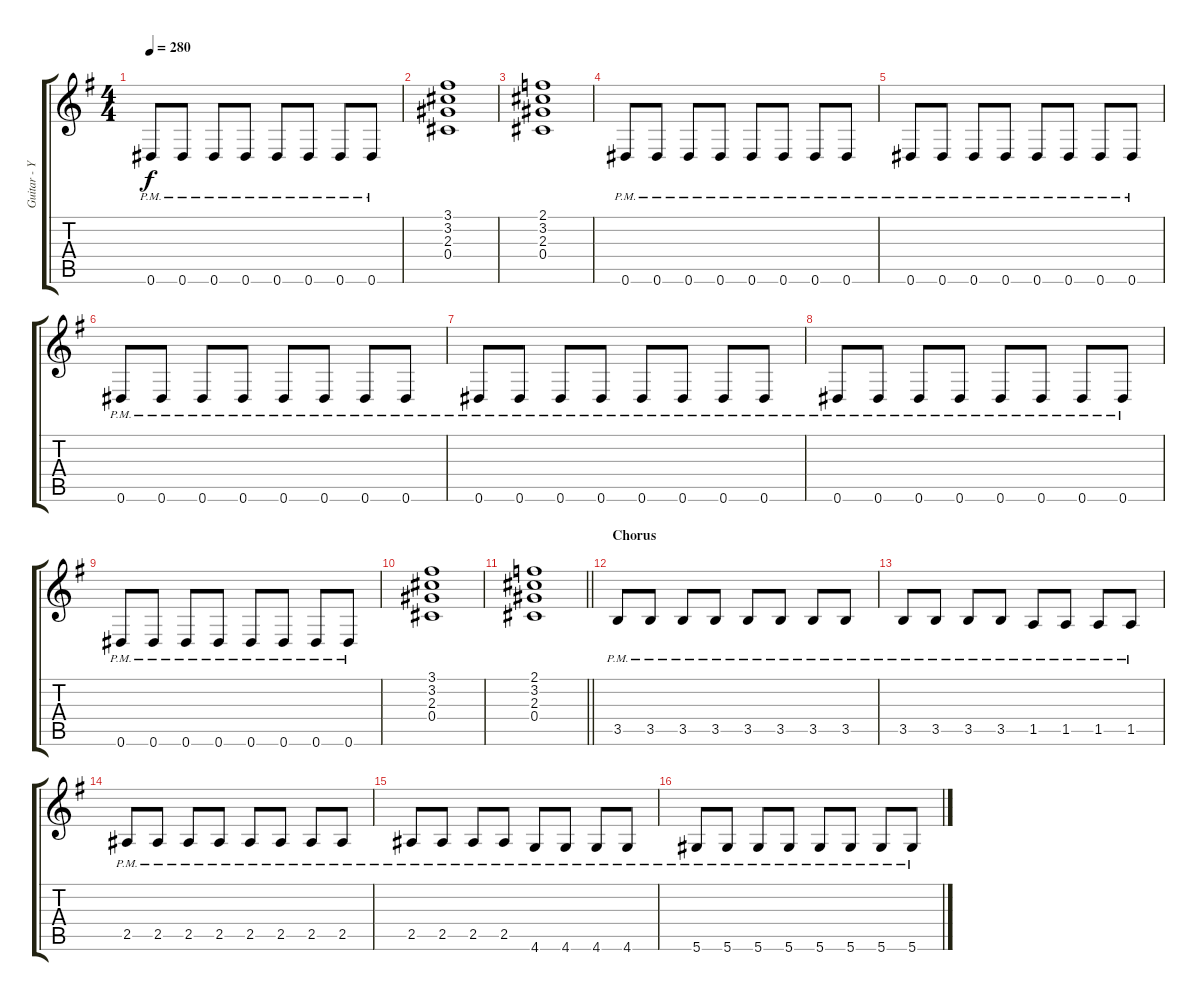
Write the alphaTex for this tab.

\track ("Guitar - Yngwie J. Malmsteen" "Guitar - Y") {instrument overdrivenguitar}
\staff {score tabs}
\tuning (Eb4 Bb3 Gb3 Db3 Ab2 Eb2) {hide}
\ts (4 4)
\tempo 280
\clef g2
\ks eminor
0.6{pm}.8{dy f} 0.6{pm}.8 0.6{pm}.8 0.6{pm}.8 0.6{pm}.8 0.6{pm}.8 0.6{pm}.8 0.6{pm}.8 |
(3.1 3.2 2.3 0.4).1 |
(2.1 3.2 2.3 0.4).1 |
0.6{pm}.8 0.6{pm}.8 0.6{pm}.8 0.6{pm}.8 0.6{pm}.8 0.6{pm}.8 0.6{pm}.8 0.6{pm}.8 |
0.6{pm}.8 0.6{pm}.8 0.6{pm}.8 0.6{pm}.8 0.6{pm}.8 0.6{pm}.8 0.6{pm}.8 0.6{pm}.8 |
0.6{pm}.8 0.6{pm}.8 0.6{pm}.8 0.6{pm}.8 0.6{pm}.8 0.6{pm}.8 0.6{pm}.8 0.6{pm}.8 |
0.6{pm}.8 0.6{pm}.8 0.6{pm}.8 0.6{pm}.8 0.6{pm}.8 0.6{pm}.8 0.6{pm}.8 0.6{pm}.8 |
0.6{pm}.8 0.6{pm}.8 0.6{pm}.8 0.6{pm}.8 0.6{pm}.8 0.6{pm}.8 0.6{pm}.8 0.6{pm}.8 |
0.6{pm}.8 0.6{pm}.8 0.6{pm}.8 0.6{pm}.8 0.6{pm}.8 0.6{pm}.8 0.6{pm}.8 0.6{pm}.8 |
(3.1 3.2 2.3 0.4).1 |
\barLineRight lightlight
(2.1 3.2 2.3 0.4).1 |
\section ("" "Chorus")
3.5{pm}.8 3.5{pm}.8 3.5{pm}.8 3.5{pm}.8 3.5{pm}.8 3.5{pm}.8 3.5{pm}.8 3.5{pm}.8 |
3.5{pm}.8 3.5{pm}.8 3.5{pm}.8 3.5{pm}.8 1.5{pm}.8 1.5{pm}.8 1.5{pm}.8 1.5{pm}.8 |
2.5{pm}.8 2.5{pm}.8 2.5{pm}.8 2.5{pm}.8 2.5{pm}.8 2.5{pm}.8 2.5{pm}.8 2.5{pm}.8 |
2.5{pm}.8 2.5{pm}.8 2.5{pm}.8 2.5{pm}.8 4.6{pm}.8 4.6{pm}.8 4.6{pm}.8 4.6{pm}.8 |
5.6{pm}.8 5.6{pm}.8 5.6{pm}.8 5.6{pm}.8 5.6{pm}.8 5.6{pm}.8 5.6{pm}.8 5.6{pm}.8
